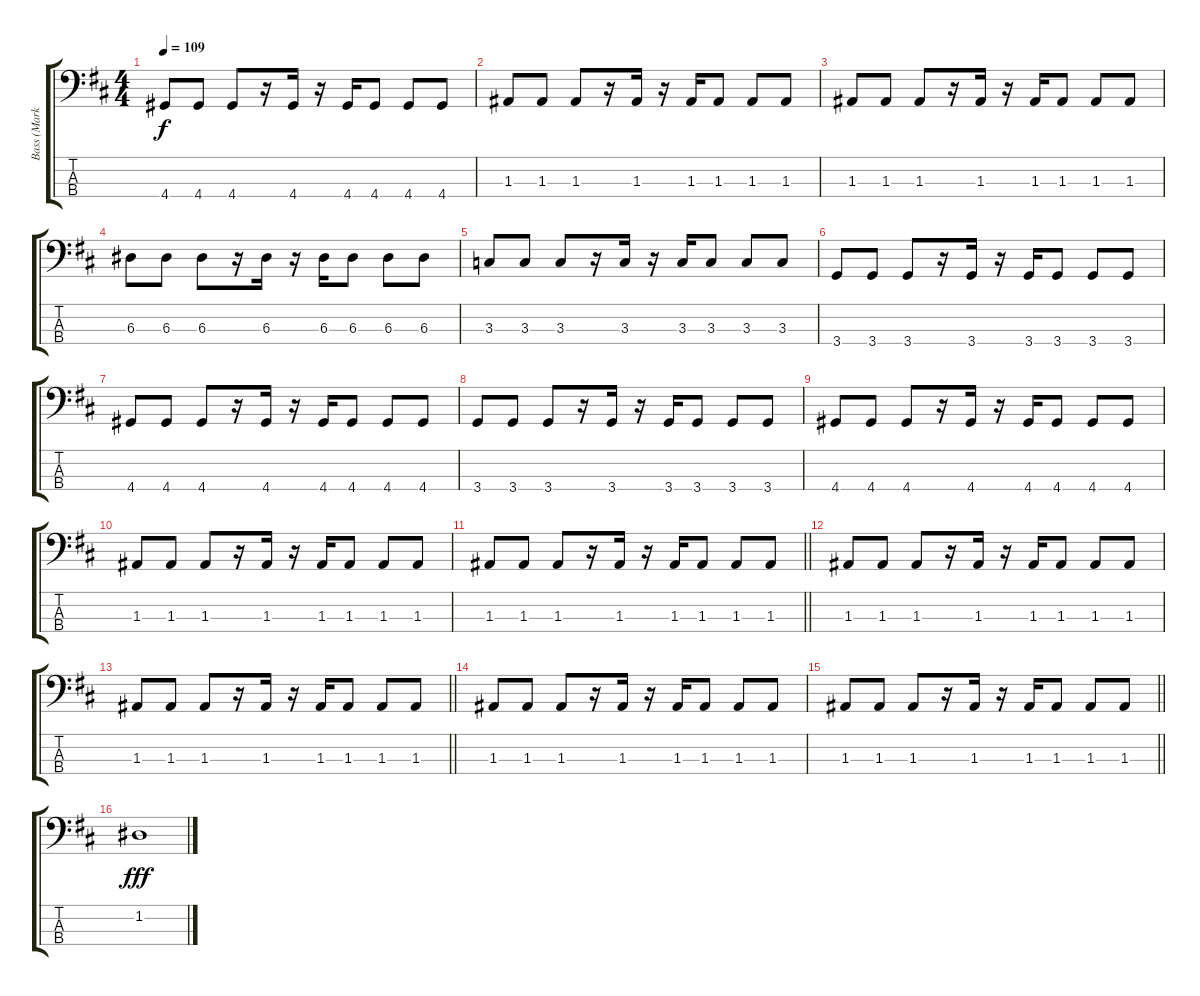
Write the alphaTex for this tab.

\track ("Bass (Mark Hamilton)" "Bass (Mark") {instrument electricbassfinger}
\staff {score tabs}
\tuning (G2 D2 A1 E1) {hide}
\ts (4 4)
\tempo 109
\clef f4
\ks d
4.4.8{dy f} 4.4.8 4.4.8 r.16 4.4.16 r.16 4.4.16 4.4.8 4.4.8 4.4.8 |
1.3.8 1.3.8 1.3.8 r.16 1.3.16 r.16 1.3.16 1.3.8 1.3.8 1.3.8 |
1.3.8 1.3.8 1.3.8 r.16 1.3.16 r.16 1.3.16 1.3.8 1.3.8 1.3.8 |
6.3.8 6.3.8 6.3.8 r.16 6.3.16 r.16 6.3.16 6.3.8 6.3.8 6.3.8 |
3.3.8 3.3.8 3.3.8 r.16 3.3.16 r.16 3.3.16 3.3.8 3.3.8 3.3.8 |
3.4.8 3.4.8 3.4.8 r.16 3.4.16 r.16 3.4.16 3.4.8 3.4.8 3.4.8 |
4.4.8 4.4.8 4.4.8 r.16 4.4.16 r.16 4.4.16 4.4.8 4.4.8 4.4.8 |
3.4.8 3.4.8 3.4.8 r.16 3.4.16 r.16 3.4.16 3.4.8 3.4.8 3.4.8 |
4.4.8 4.4.8 4.4.8 r.16 4.4.16 r.16 4.4.16 4.4.8 4.4.8 4.4.8 |
1.3.8 1.3.8 1.3.8 r.16 1.3.16 r.16 1.3.16 1.3.8 1.3.8 1.3.8 |
\barLineRight lightlight
1.3.8 1.3.8 1.3.8 r.16 1.3.16 r.16 1.3.16 1.3.8 1.3.8 1.3.8 |
1.3.8 1.3.8 1.3.8 r.16 1.3.16 r.16 1.3.16 1.3.8 1.3.8 1.3.8 |
\barLineRight lightlight
1.3.8 1.3.8 1.3.8 r.16 1.3.16 r.16 1.3.16 1.3.8 1.3.8 1.3.8 |
1.3.8 1.3.8 1.3.8 r.16 1.3.16 r.16 1.3.16 1.3.8 1.3.8 1.3.8 |
\barLineRight lightlight
1.3.8 1.3.8 1.3.8 r.16 1.3.16 r.16 1.3.16 1.3.8 1.3.8 1.3.8 |
1.2.1{dy fff}
